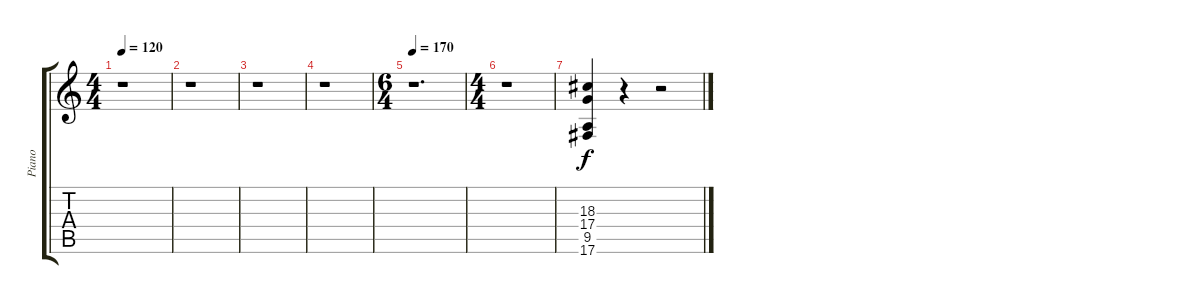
\track ("Piano" "Piano") {instrument electricgrandpiano}
\staff {score tabs}
\tuning (E4 B3 G3 D3 A2 E2) {hide}
\ts (4 4)
\tempo 120
\clef g2
\ks c
r.1{dy f} |
r.1 |
r.1 |
r.1 |
\ts (6 4)
\tempo 170
r.1{d} |
\ts (4 4)
r.1 |
(18.3 17.4 9.5 17.6).4 r.4 r.2
